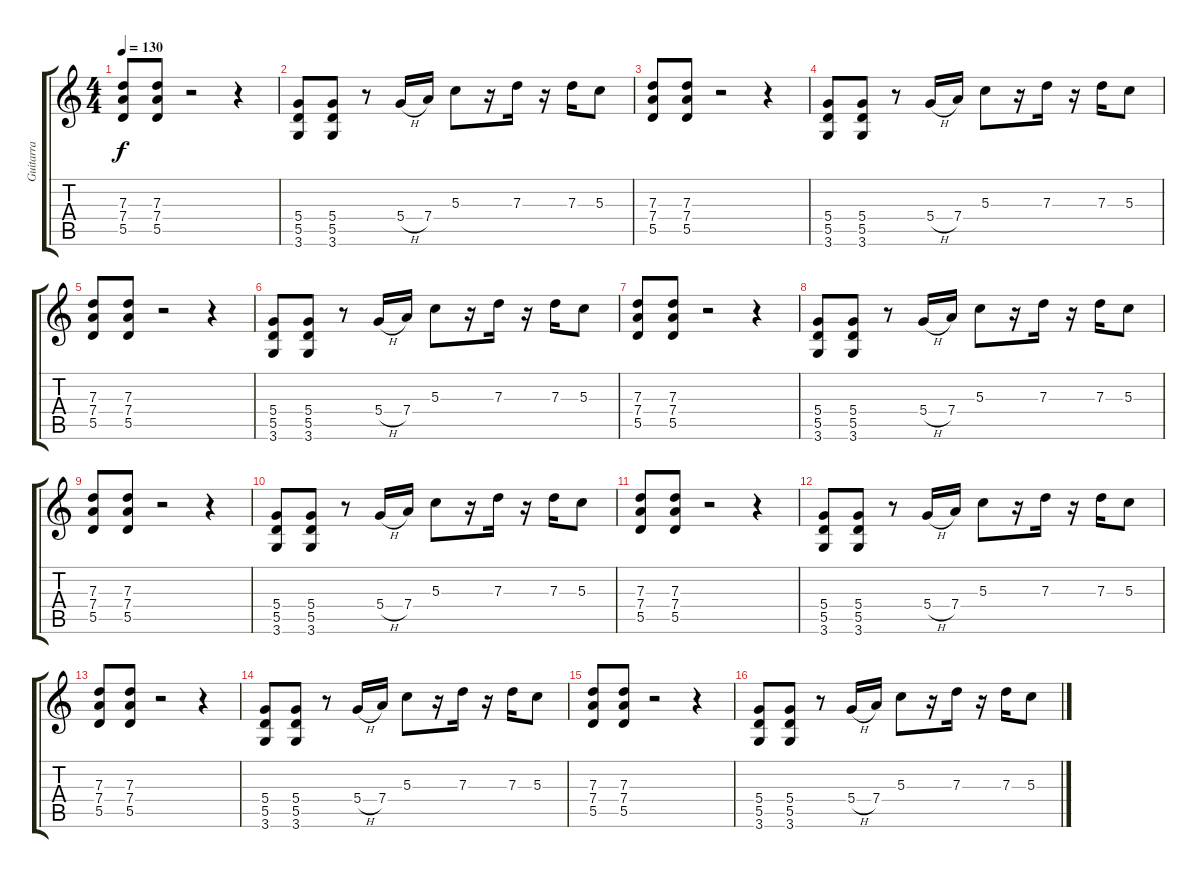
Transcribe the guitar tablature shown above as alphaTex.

\track ("Guitarra" "Guitarra") {instrument overdrivenguitar}
\staff {score tabs}
\tuning (E4 B3 G3 D3 A2 E2) {hide}
\ts (4 4)
\tempo 130
\clef g2
\ks c
(7.3 7.4 5.5).8{dy f} (7.3 7.4 5.5).8 r.2 r.4 |
(5.4 5.5 3.6).8 (5.4 5.5 3.6).8 r.8 5.4{h}.16 7.4.16 5.3.8 r.16 7.3.16 r.16 7.3.16 5.3.8 |
(7.3 7.4 5.5).8 (7.3 7.4 5.5).8 r.2 r.4 |
(5.4 5.5 3.6).8 (5.4 5.5 3.6).8 r.8 5.4{h}.16 7.4.16 5.3.8 r.16 7.3.16 r.16 7.3.16 5.3.8 |
(7.3 7.4 5.5).8 (7.3 7.4 5.5).8 r.2 r.4 |
(5.4 5.5 3.6).8 (5.4 5.5 3.6).8 r.8 5.4{h}.16 7.4.16 5.3.8 r.16 7.3.16 r.16 7.3.16 5.3.8 |
(7.3 7.4 5.5).8 (7.3 7.4 5.5).8 r.2 r.4 |
(5.4 5.5 3.6).8 (5.4 5.5 3.6).8 r.8 5.4{h}.16 7.4.16 5.3.8 r.16 7.3.16 r.16 7.3.16 5.3.8 |
(7.3 7.4 5.5).8 (7.3 7.4 5.5).8 r.2 r.4 |
(5.4 5.5 3.6).8 (5.4 5.5 3.6).8 r.8 5.4{h}.16 7.4.16 5.3.8 r.16 7.3.16 r.16 7.3.16 5.3.8 |
(7.3 7.4 5.5).8 (7.3 7.4 5.5).8 r.2 r.4 |
(5.4 5.5 3.6).8 (5.4 5.5 3.6).8 r.8 5.4{h}.16 7.4.16 5.3.8 r.16 7.3.16 r.16 7.3.16 5.3.8 |
(7.3 7.4 5.5).8 (7.3 7.4 5.5).8 r.2 r.4 |
(5.4 5.5 3.6).8 (5.4 5.5 3.6).8 r.8 5.4{h}.16 7.4.16 5.3.8 r.16 7.3.16 r.16 7.3.16 5.3.8 |
(7.3 7.4 5.5).8 (7.3 7.4 5.5).8 r.2 r.4 |
(5.4 5.5 3.6).8 (5.4 5.5 3.6).8 r.8 5.4{h}.16 7.4.16 5.3.8 r.16 7.3.16 r.16 7.3.16 5.3.8
